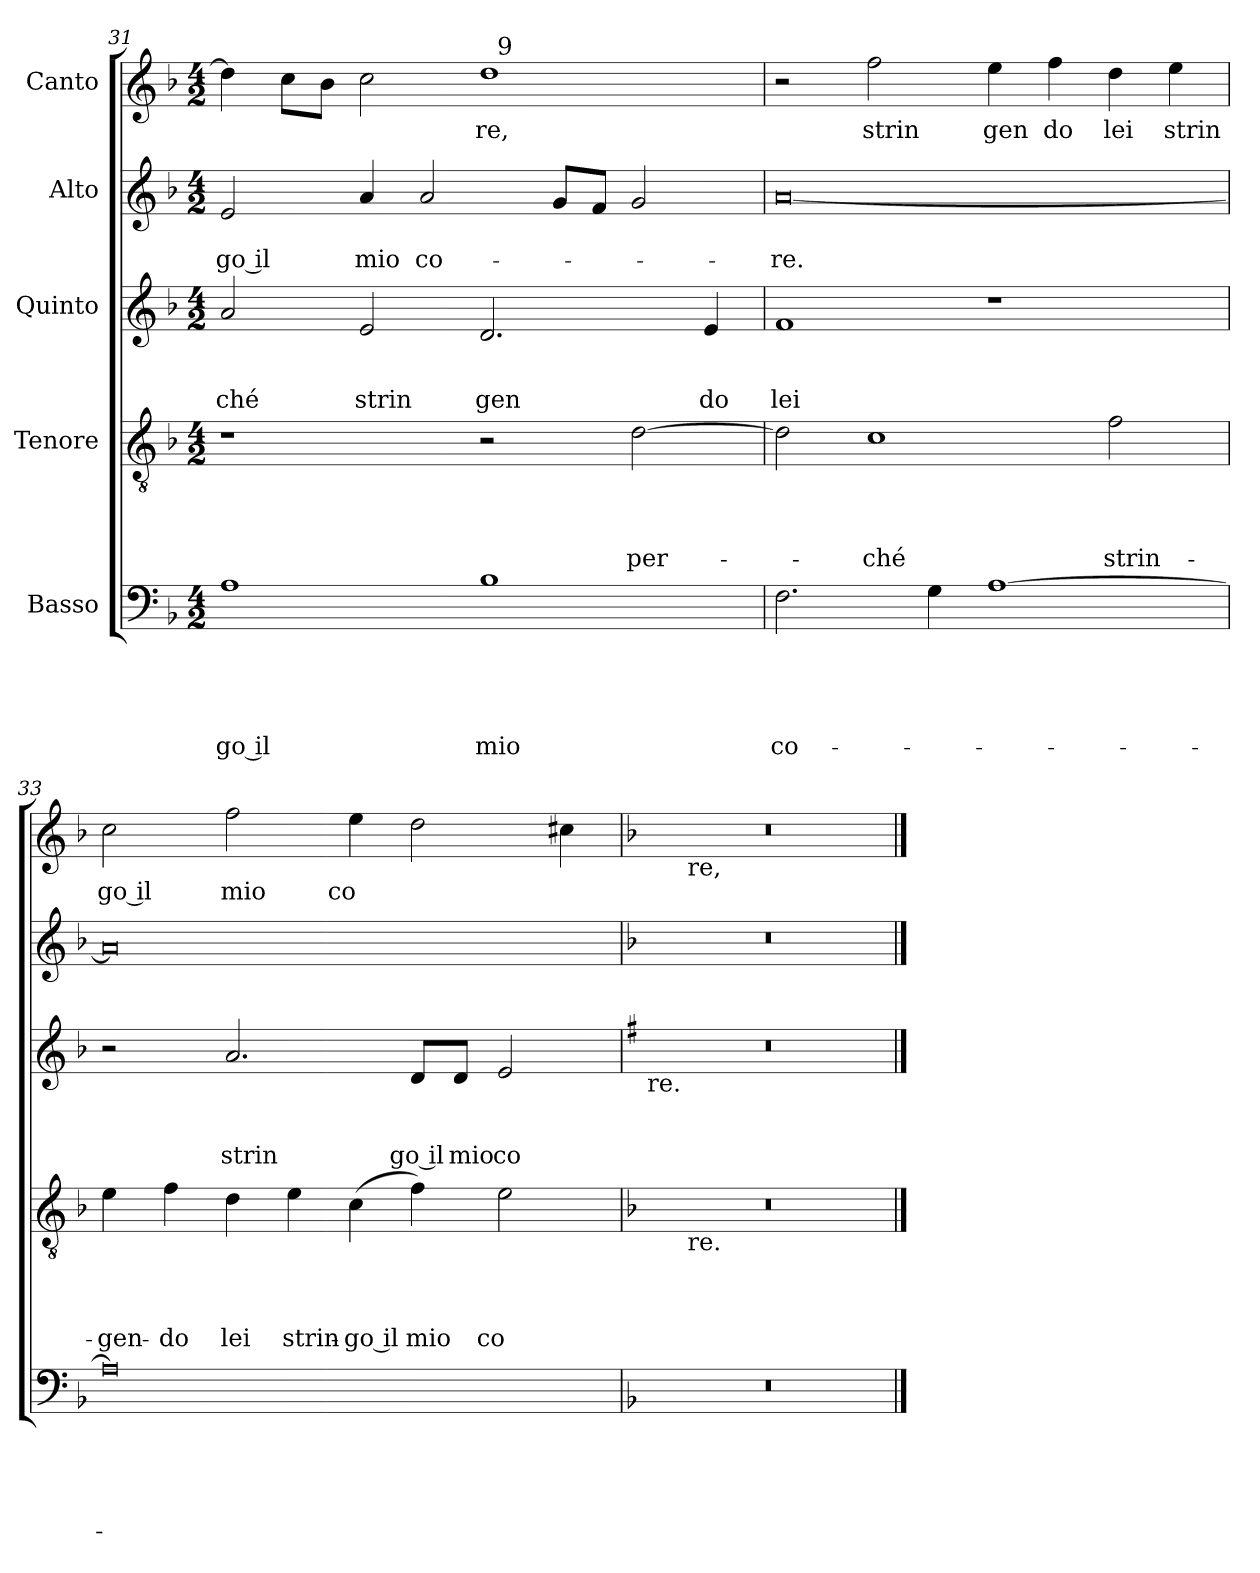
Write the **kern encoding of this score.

**kern	**text	**text	**text	**text	**text	**kern	**text	**text	**text	**text	**kern	**text	**text	**text	**kern	**text	**text	**kern	**text
*part5	*part5	*part5	*part5	*part5	*part5	*part4	*part4	*part4	*part4	*part4	*part3	*part3	*part3	*part3	*part2	*part2	*part2	*part1	*part1
*staff5	*staff5	*staff5	*staff5	*staff5	*staff5	*staff4	*staff4	*staff4	*staff4	*staff4	*staff3	*staff3	*staff3	*staff3	*staff2	*staff2	*staff2	*staff1	*staff1
*I"Basso	*	*	*	*	*	*I"Tenore	*	*	*	*	*I"Quinto	*	*	*	*I"Alto	*	*	*I"Canto	*
*clefF4	*	*	*	*	*	*clefGv2	*	*	*	*	*clefG2	*	*	*	*clefG2	*	*	*clefG2	*
*k[b-]	*	*	*	*	*	*k[b-]	*	*	*	*	*k[b-]	*	*	*	*k[b-]	*	*	*k[b-]	*
*F:	*	*	*	*	*	*F:	*	*	*	*	*F:	*	*	*	*F:	*	*	*F:	*
*M4/2	*	*	*	*	*	*M4/2	*	*	*	*	*M4/2	*	*	*	*M4/2	*	*	*M4/2	*
=31	=31	=31	=31	=31	=31	=31	=31	=31	=31	=31	=31	=31	=31	=31	=31	=31	=31	=31	=31
!	!	!	!	!	!LO:LY:b:rj	!	!	!	!	!	!	!	!	!LO:LY:b	!	!	!LO:LY:b:rj	!	!
*	*	*	*	*	*	*	*	*	*	*	*	*	*	*	*	*	*	*^	*
1A	.	.	.	.	-go il	1r	.	.	.	.	2a/	.	.	ché	2e/	.	-go il	4dd\]	1ryy	.
.	.	.	.	.	.	.	.	.	.	.	.	.	.	.	.	.	.	8cc\L	.	.
.	.	.	.	.	.	.	.	.	.	.	.	.	.	.	.	.	.	8b-\J	.	.
!	!	!	!	!	!	!	!	!	!	!	!	!	!	!LO:LY:b	!	!	!LO:LY:b	!	!	!
.	.	.	.	.	.	.	.	.	.	.	2e/	.	.	strin	4a/	.	mio	2cc\	.	.
!	!	!	!	!	!	!	!	!	!	!	!	!	!	!	!	!	!LO:LY:b	!	!	!
.	.	.	.	.	.	.	.	.	.	.	.	.	.	.	2a/	.	co-	.	.	.
!	!	!	!	!	!LO:LY:b	!	!	!	!	!	!	!	!	!LO:LY:b	!	!	!	!	!	!LO:LY:b
1B-	.	.	.	.	mio	2r	.	.	.	.	2.d/	.	.	gen	.	.	.	1dd	32ryy	re,
!	!	!	!	!	!	!	!	!	!	!	!	!	!	!	!	!	!	!	!LO:TX:a:t=9	!
.	.	.	.	.	.	.	.	.	.	.	.	.	.	.	.	.	.	.	2ryy	.
.	.	.	.	.	.	.	.	.	.	.	.	.	.	.	8g/L	.	.	.	.	.
.	.	.	.	.	.	.	.	.	.	.	.	.	.	.	8f/J	.	.	.	.	.
!	!	!	!	!	!	!	!	!	!	!LO:LY:b	!	!	!	!	!	!	!	!	!	!
.	.	.	.	.	.	[>2d\	.	.	.	per-	.	.	.	.	2g/	.	.	.	.	.
.	.	.	.	.	.	.	.	.	.	.	.	.	.	.	.	.	.	.	4...ryy	.
!	!	!	!	!	!	!	!	!	!	!	!	!	!	!LO:LY:b	!	!	!	!	!	!
.	.	.	.	.	.	.	.	.	.	.	4e/	.	.	do	.	.	.	.	.	.
=32	=32	=32	=32	=32	=32	=32	=32	=32	=32	=32	=32	=32	=32	=32	=32	=32	=32	=32	=32	=32
!	!	!	!	!	!LO:LY:b	!	!	!	!	!	!	!	!	!LO:LY:b	!	!	!LO:LY:b	!	!	!
*	*	*	*	*	*	*	*	*	*	*	*	*	*	*	*	*	*	*v	*v	*
2.F\	.	.	.	.	co-	2d\]	.	.	.	.	1f	.	.	lei	[<0a	.	-re.	2r	.
!	!	!	!	!	!	!	!	!	!	!LO:LY:b	!	!	!	!	!	!	!	!	!LO:LY:b
.	.	.	.	.	.	1c	.	.	.	-ché	.	.	.	.	.	.	.	2ff\	strin
4G\	.	.	.	.	.	.	.	.	.	.	.	.	.	.	.	.	.	.	.
!	!	!	!	!	!	!	!	!	!	!	!	!	!	!	!	!	!	!	!LO:LY:b
[>1A	.	.	.	.	.	.	.	.	.	.	1r	.	.	.	.	.	.	4ee\	gen
!	!	!	!	!	!	!	!	!	!	!	!	!	!	!	!	!	!	!	!LO:LY:b
.	.	.	.	.	.	.	.	.	.	.	.	.	.	.	.	.	.	4ff\	do
!	!	!	!	!	!	!	!	!	!	!LO:LY:b	!	!	!	!	!	!	!	!	!LO:LY:b
.	.	.	.	.	.	2f\	.	.	.	strin-	.	.	.	.	.	.	.	4dd\	lei
!	!	!	!	!	!	!	!	!	!	!	!	!	!	!	!	!	!	!	!LO:LY:b
.	.	.	.	.	.	.	.	.	.	.	.	.	.	.	.	.	.	4ee\	strin
=33	=33	=33	=33	=33	=33	=33	=33	=33	=33	=33	=33	=33	=33	=33	=33	=33	=33	=33	=33
!	!	!	!	!	!	!	!	!	!	!LO:LY:b	!	!	!	!	!	!	!	!	!LO:LY:b:rj
0A]	.	.	.	.	.	4e\	.	.	.	-gen-	2r	.	.	.	0a]	.	.	2cc\	go il
!	!	!	!	!	!	!	!	!	!	!LO:LY:b	!	!	!	!	!	!	!	!	!
.	.	.	.	.	.	4f\	.	.	.	-do	.	.	.	.	.	.	.	.	.
!	!	!	!	!	!	!	!	!	!	!LO:LY:b	!	!	!	!LO:LY:b	!	!	!	!	!LO:LY:b
.	.	.	.	.	.	4d\	.	.	.	lei	2.a/	.	.	strin	.	.	.	2ff\	mio
!	!	!	!	!	!	!	!	!	!	!LO:LY:b	!	!	!	!	!	!	!	!	!
.	.	.	.	.	.	4e\	.	.	.	strin-	.	.	.	.	.	.	.	.	.
!	!	!	!	!	!	!	!	!	!	!LO:LY:b:rj	!	!	!	!	!	!	!	!	!LO:LY:b
.	.	.	.	.	.	(<4c\	.	.	.	-go il	.	.	.	.	.	.	.	4ee\	co
!	!	!	!	!	!	!	!	!	!	!LO:LY:b	!	!	!	!LO:LY:b:rj	!	!	!	!	!
.	.	.	.	.	.	4f\)	.	.	.	mio	8d/L	.	.	go il	.	.	.	2dd\	.
!	!	!	!	!	!	!	!	!	!	!	!	!	!	!LO:LY:b	!	!	!	!	!
.	.	.	.	.	.	.	.	.	.	.	8d/J	.	.	mio	.	.	.	.	.
!	!	!	!	!	!	!	!	!	!	!LO:LY:b	!	!	!	!LO:LY:b	!	!	!	!	!
.	.	.	.	.	.	2e\	.	.	.	co-	2e/	.	.	co	.	.	.	.	.
.	.	.	.	.	.	.	.	.	.	.	.	.	.	.	.	.	.	4cc#X\	.
=34	=34	=34	=34	=34	=34	=34	=34	=34	=34	=34	=34	=34	=34	=34	=34	=34	=34	=34	=34
*	*	*	*	*	*	*	*	*	*	*	*k[f#]	*	*	*	*	*	*	*	*
*	*	*	*	*	*	*	*	*	*	*	*G:	*	*	*	*	*	*	*	*
!	!	!	!	!	!	!	!	!	!	!	!LO:TX:b:t=re.	!	!	!	!	!	!	!	!
*	*	*	*	*	*	*^	*	*	*	*	*	*	*	*	*	*	*	*^	*
0r	.	.	.	.	.	0r	8ryy	.	.	.	.	0r	.	.	.	0r	.	.	0r	8ryy	.
!	!	!	!	!	!	!	!	!	!	!	!	!	!	!	!	!	!	!	!	!LO:TX:b:t=re,	!
!	!	!	!	!	!	!	!LO:TX:b:t=re.	!	!	!	!	!	!	!	!	!	!	!	!	!	!
.	.	.	.	.	.	.	1...ryy	.	.	.	.	.	.	.	.	.	.	.	.	1...ryy	.
*	*	*	*	*	*	*v	*v	*	*	*	*	*	*	*	*	*	*	*	*v	*v	*
==	==	==	==	==	==	==	==	==	==	==	==	==	==	==	==	==	==	==	==
*-	*-	*-	*-	*-	*-	*-	*-	*-	*-	*-	*-	*-	*-	*-	*-	*-	*-	*-	*-
